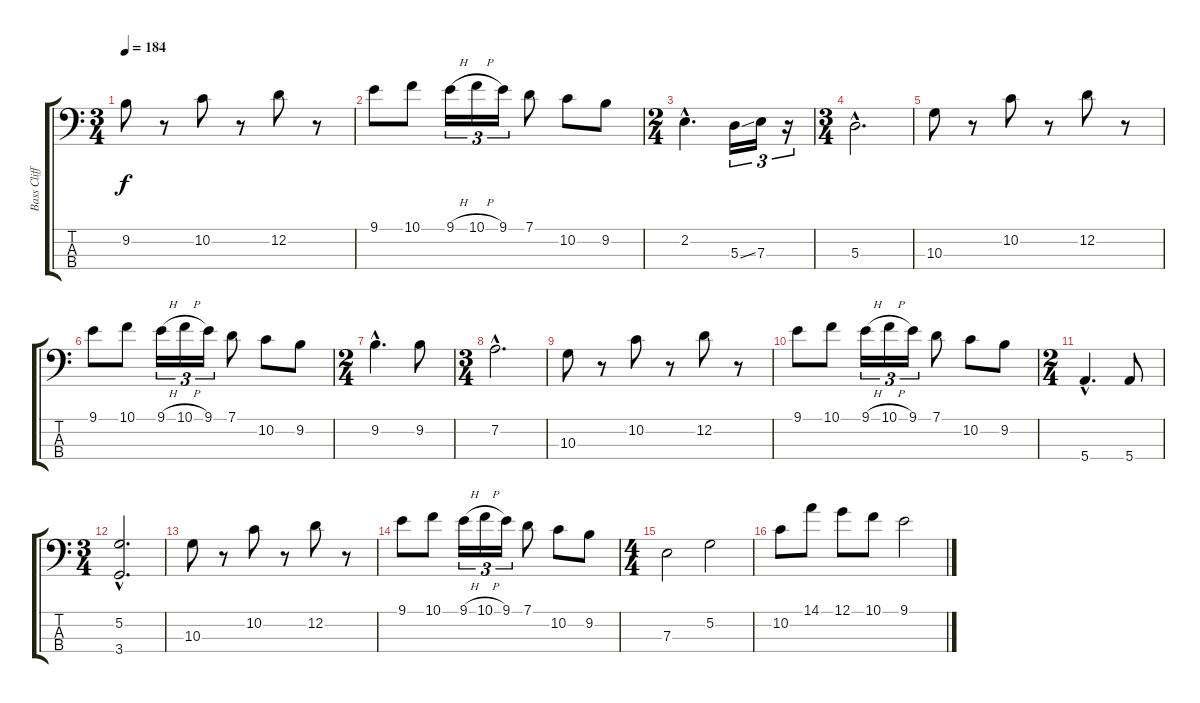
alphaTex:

\track ("Bass Cliff" "Bass Cliff") {instrument electricbassfinger}
\staff {score tabs}
\tuning (G2 D2 A1 E1) {hide}
\ts (3 4)
\tempo 184
\tempo 82
\tempo 184
\clef f4
\ks c
9.2.8{dy f volume 5 instrument acousticbass} r.8 10.2.8 r.8 12.2.8 r.8 |
9.1.8 10.1.8 9.1{h}.16{tu (3 2)} 10.1{h}.16{tu (3 2)} 9.1.16{tu (3 2)} 7.1.8 10.2.8 9.2.8 |
\ts (2 4)
2.2{hac}.4{d} 5.3{ss}.16{tu (3 2)} 7.3.16{tu (3 2)} r.16{tu (3 2)} |
\ts (3 4)
5.3{hac}.2{d} |
10.3.8 r.8 10.2.8 r.8 12.2.8 r.8 |
9.1.8 10.1.8 9.1{h}.16{tu (3 2)} 10.1{h}.16{tu (3 2)} 9.1.16{tu (3 2)} 7.1.8 10.2.8 9.2.8 |
\ts (2 4)
9.2{hac}.4{d} 9.2.8 |
\ts (3 4)
7.2{hac}.2{d} |
10.3.8 r.8 10.2.8 r.8 12.2.8 r.8 |
9.1.8 10.1.8 9.1{h}.16{tu (3 2)} 10.1{h}.16{tu (3 2)} 9.1.16{tu (3 2)} 7.1.8 10.2.8 9.2.8 |
\ts (2 4)
5.4{hac}.4{d} 5.4.8 |
\ts (3 4)
(5.2{hac} 3.4{hac}).2{d} |
10.3.8 r.8 10.2.8 r.8 12.2.8 r.8 |
9.1.8 10.1.8 9.1{h}.16{tu (3 2)} 10.1{h}.16{tu (3 2)} 9.1.16{tu (3 2)} 7.1.8 10.2.8 9.2.8 |
\ts (4 4)
7.3.2 5.2.2 |
10.2.8 14.1.8 12.1.8 10.1.8 9.1.2
